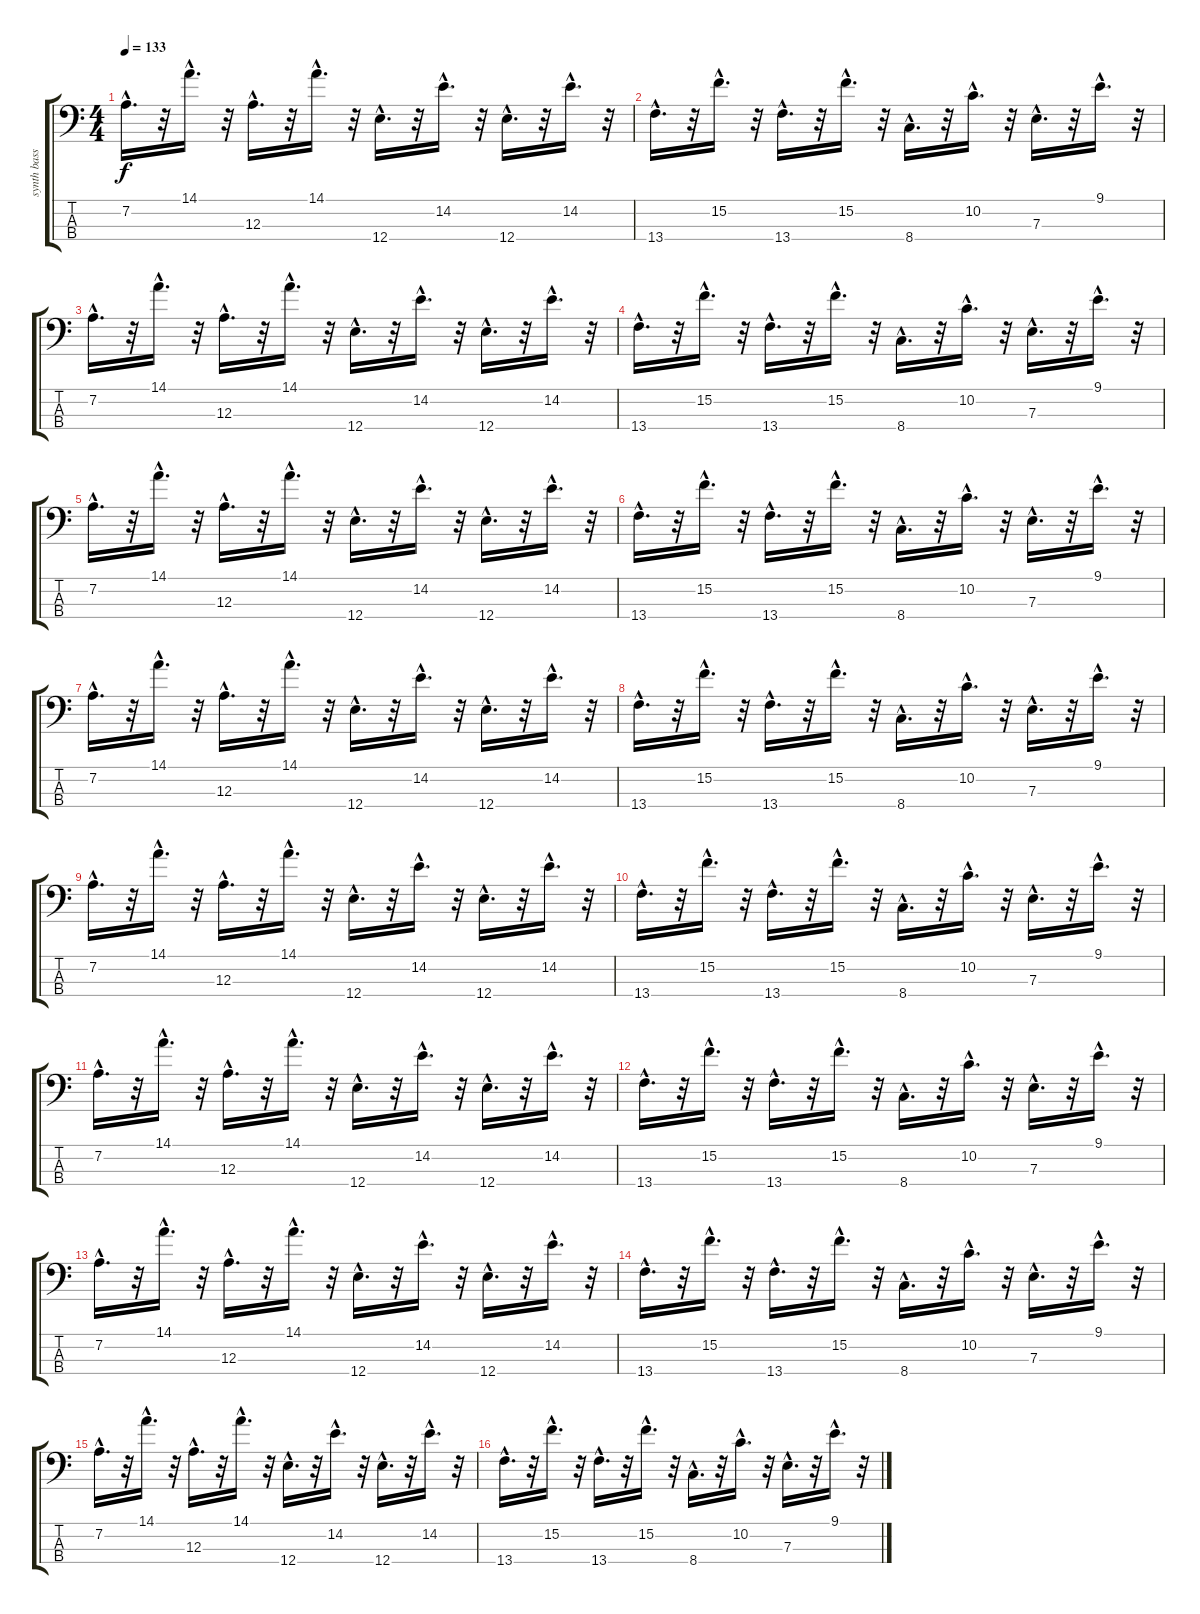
\track ("synth bass" "synth bass") {instrument synthbass1}
\staff {score tabs}
\tuning (G2 D2 A1 E1) {hide}
\ts (4 4)
\tempo 133
\clef f4
\ks c
7.2{hac}.16{d dy f} r.32 14.1{hac}.16{d} r.32 12.3{hac}.16{d} r.32 14.1{hac}.16{d} r.32 12.4{hac}.16{d} r.32 14.2{hac}.16{d} r.32 12.4{hac}.16{d} r.32 14.2{hac}.16{d} r.32 |
13.4{hac}.16{d} r.32 15.2{hac}.16{d} r.32 13.4{hac}.16{d} r.32 15.2{hac}.16{d} r.32 8.4{hac}.16{d} r.32 10.2{hac}.16{d} r.32 7.3{hac}.16{d} r.32 9.1{hac}.16{d} r.32 |
7.2{hac}.16{d} r.32 14.1{hac}.16{d} r.32 12.3{hac}.16{d} r.32 14.1{hac}.16{d} r.32 12.4{hac}.16{d} r.32 14.2{hac}.16{d} r.32 12.4{hac}.16{d} r.32 14.2{hac}.16{d} r.32 |
13.4{hac}.16{d} r.32 15.2{hac}.16{d} r.32 13.4{hac}.16{d} r.32 15.2{hac}.16{d} r.32 8.4{hac}.16{d} r.32 10.2{hac}.16{d} r.32 7.3{hac}.16{d} r.32 9.1{hac}.16{d} r.32 |
7.2{hac}.16{d} r.32 14.1{hac}.16{d} r.32 12.3{hac}.16{d} r.32 14.1{hac}.16{d} r.32 12.4{hac}.16{d} r.32 14.2{hac}.16{d} r.32 12.4{hac}.16{d} r.32 14.2{hac}.16{d} r.32 |
13.4{hac}.16{d} r.32 15.2{hac}.16{d} r.32 13.4{hac}.16{d} r.32 15.2{hac}.16{d} r.32 8.4{hac}.16{d} r.32 10.2{hac}.16{d} r.32 7.3{hac}.16{d} r.32 9.1{hac}.16{d} r.32 |
7.2{hac}.16{d} r.32 14.1{hac}.16{d} r.32 12.3{hac}.16{d} r.32 14.1{hac}.16{d} r.32 12.4{hac}.16{d} r.32 14.2{hac}.16{d} r.32 12.4{hac}.16{d} r.32 14.2{hac}.16{d} r.32 |
13.4{hac}.16{d} r.32 15.2{hac}.16{d} r.32 13.4{hac}.16{d} r.32 15.2{hac}.16{d} r.32 8.4{hac}.16{d} r.32 10.2{hac}.16{d} r.32 7.3{hac}.16{d} r.32 9.1{hac}.16{d} r.32 |
7.2{hac}.16{d} r.32 14.1{hac}.16{d} r.32 12.3{hac}.16{d} r.32 14.1{hac}.16{d} r.32 12.4{hac}.16{d} r.32 14.2{hac}.16{d} r.32 12.4{hac}.16{d} r.32 14.2{hac}.16{d} r.32 |
13.4{hac}.16{d} r.32 15.2{hac}.16{d} r.32 13.4{hac}.16{d} r.32 15.2{hac}.16{d} r.32 8.4{hac}.16{d} r.32 10.2{hac}.16{d} r.32 7.3{hac}.16{d} r.32 9.1{hac}.16{d} r.32 |
7.2{hac}.16{d} r.32 14.1{hac}.16{d} r.32 12.3{hac}.16{d} r.32 14.1{hac}.16{d} r.32 12.4{hac}.16{d} r.32 14.2{hac}.16{d} r.32 12.4{hac}.16{d} r.32 14.2{hac}.16{d} r.32 |
13.4{hac}.16{d} r.32 15.2{hac}.16{d} r.32 13.4{hac}.16{d} r.32 15.2{hac}.16{d} r.32 8.4{hac}.16{d} r.32 10.2{hac}.16{d} r.32 7.3{hac}.16{d} r.32 9.1{hac}.16{d} r.32 |
7.2{hac}.16{d} r.32 14.1{hac}.16{d} r.32 12.3{hac}.16{d} r.32 14.1{hac}.16{d} r.32 12.4{hac}.16{d} r.32 14.2{hac}.16{d} r.32 12.4{hac}.16{d} r.32 14.2{hac}.16{d} r.32 |
13.4{hac}.16{d} r.32 15.2{hac}.16{d} r.32 13.4{hac}.16{d} r.32 15.2{hac}.16{d} r.32 8.4{hac}.16{d} r.32 10.2{hac}.16{d} r.32 7.3{hac}.16{d} r.32 9.1{hac}.16{d} r.32 |
7.2{hac}.16{d} r.32 14.1{hac}.16{d} r.32 12.3{hac}.16{d} r.32 14.1{hac}.16{d} r.32 12.4{hac}.16{d} r.32 14.2{hac}.16{d} r.32 12.4{hac}.16{d} r.32 14.2{hac}.16{d} r.32 |
13.4{hac}.16{d} r.32 15.2{hac}.16{d} r.32 13.4{hac}.16{d} r.32 15.2{hac}.16{d} r.32 8.4{hac}.16{d} r.32 10.2{hac}.16{d} r.32 7.3{hac}.16{d} r.32 9.1{hac}.16{d} r.32
